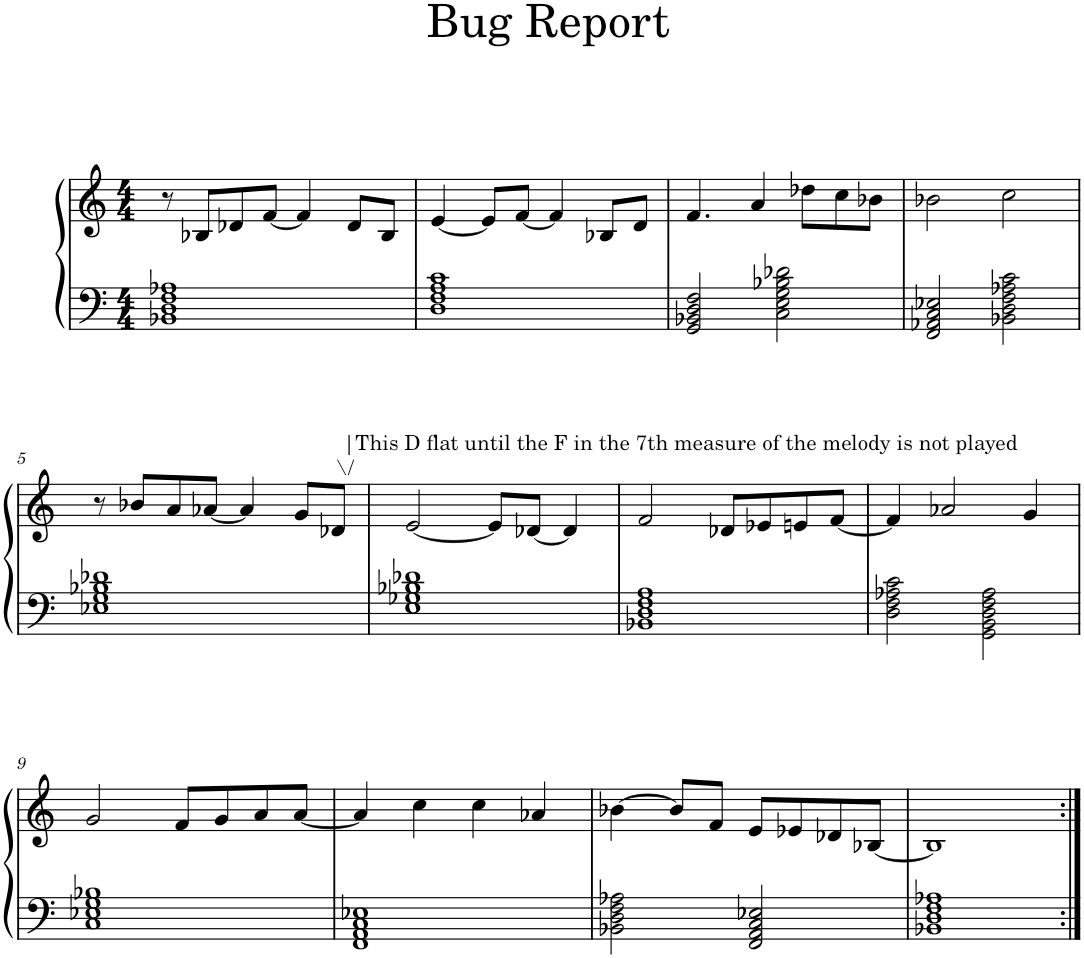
**kern	**kern
*part1	*part1
*staff2	*staff1
*I"Piano	*
*I'Pno.	*
*clefF4	*clefG2
*k[]	*k[]
*M4/4	*M4/4
=1	=1
1BB-X 1D 1F 1A-X	8r
.	8B-X/L
.	8d-X/
.	[8f/J
.	4f/]
.	8d-/L
.	8B-/J
=2	=2
1D 1F 1A 1c	[4e/
.	8e/L]
.	[8f/J
.	4f/]
.	8B-X/L
.	8d/J
=3	=3
2GG/ 2BB-X/ 2D/ 2F/	4.f/
.	4a/
2C\ 2E\ 2G\ 2B-X\ 2d-X\	.
.	8dd-X\L
.	8cc\
.	8b-X\J
=4	=4
2FF/ 2AA-X/ 2C/ 2E-X/	2b-X\
2BB-X\ 2D\ 2F\ 2A-X\ 2c\	2cc\
!!LO:LB:g=z
=5	=5
1E-X 1G 1B-X 1d-X	8r
.	8b-X/L
.	8a/
.	[8a-X/J
.	4a-/]
.	8g/L
!	!LO:TX:a:t=|This D flat until the F in the 7th measure of the melody is not played
!	!LO:TX:a:t=\/
.	8d-X/J
=6	=6
1E 1G-X 1B-X 1d-X	[2e/
.	8e/L]
.	[8d-X/J
.	4d-/]
=7	=7
1BB-X 1D 1F 1A	2f/
.	8d-X/L
.	8e-X/
.	8en/
.	[8f/J
=8	=8
2D\ 2F\ 2A-X\ 2c\	4f/]
.	2a-X/
2GG\ 2BB\ 2D\ 2F\ 2A-\	.
.	4g/
!!LO:LB:g=z
=9	=9
1C 1E-X 1G 1B-X	2g/
.	8f/L
.	8g/
.	8a/
.	[8a/J
=10	=10
1FF 1AA 1C 1E-X	4a/]
.	4cc\
.	4cc\
.	4a-X/
=11	=11
2BB-X\ 2D\ 2F\ 2A-X\	[4b-X\
.	8b-/L]
.	8f/J
2FF/ 2AA/ 2C/ 2E-X/	8e/L
.	8e-X/
.	8d-X/
.	[8B-X/J
=12	=12
1BB-X 1D 1F 1A-X	1B-]
=:|!	=:|!
*-	*-
